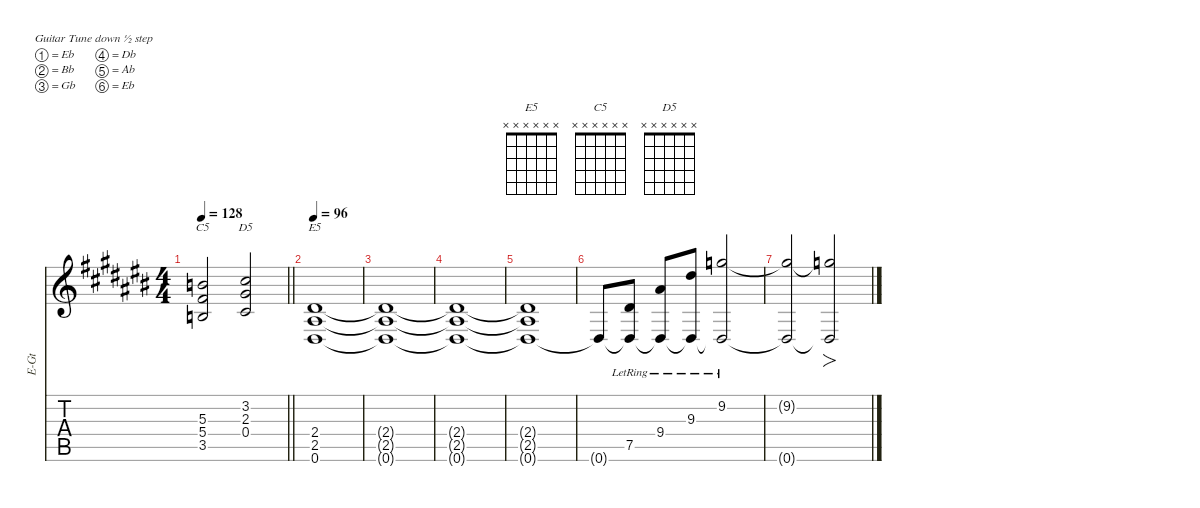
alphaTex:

\hideDynamics
\bracketExtendMode nobrackets
\otherSystemsTrackNameOrientation horizontal
\track ("Guitar 3 (Slash)" "E-Gt") {defaultSystemsLayout 8 instrument electricguitarjazz}
\staff {score tabs}
\tuning (Eb4 Bb3 Gb3 Db3 Ab2 Eb2)
\chord ("E5" x x x x x x)
\chord ("C5" x x x x x x)
\chord ("D5" x x x x x x)
\ts (4 4)
\tempo 128
\clef g2
\barLineRight lightlight
\ks c#
(5.3{acc forcenatural} 5.4{acc #} 3.5{acc forcenatural}).2{ch "C5" dy f beam Up} (3.2{acc #} 2.3{acc #} 0.4{acc #}).2{ch "D5" beam Up} |
\tempo 96
(2.4{acc #} 2.5{acc #} 0.6{acc #}).1{ch "E5" beam Up} |
(2.4{t acc #} 2.5{t acc #} 0.6{t acc #}).1{beam Up} |
(2.4{t acc #} 2.5{t acc #} 0.6{t acc #}).1{beam Up} |
(2.4{t acc #} 2.5{t acc #} 0.6{t acc #}).1{beam Up} |
0.6{t acc #}.8{beam Up} (0.6{t acc #} 7.5{lr acc #}).8{dy mp beam Up} (9.4{lr acc #} 0.6{t acc #}).8{beam Up} (9.3{lr acc #} 0.6{t acc #}).8{beam Up} (9.2{lr acc forcenatural} 0.6{t acc #}).2{beam Up} |
(9.2{t acc forcenatural} 0.6{t acc #}).2{beam Up} (9.2{t acc forcenatural} 0.6{t acc #}).2{fo beam Up}
